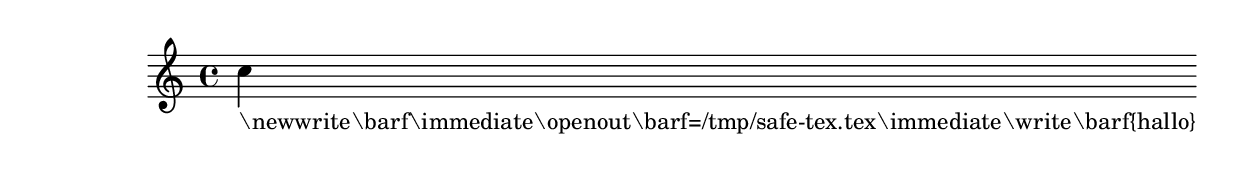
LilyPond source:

\version "2.1.36"

\header{
    
    texidoc = "This should not survive lilypond --safe-mode run, and
    certainly not write /tmp/safe-tex.tex"

    % beware
    % openout_any=y lilypond --keep --safe-mode -S latexoptions=']{article}
    % \let\nofiles\relax%' input/no-notation/safe-tex.ly

}

\score{
    \notes c''-"\\newwrite\\barf\\immediate\\openout\\barf=/tmp/safe-tex.tex\\immediate\\write\\barf{hallo}"
}
